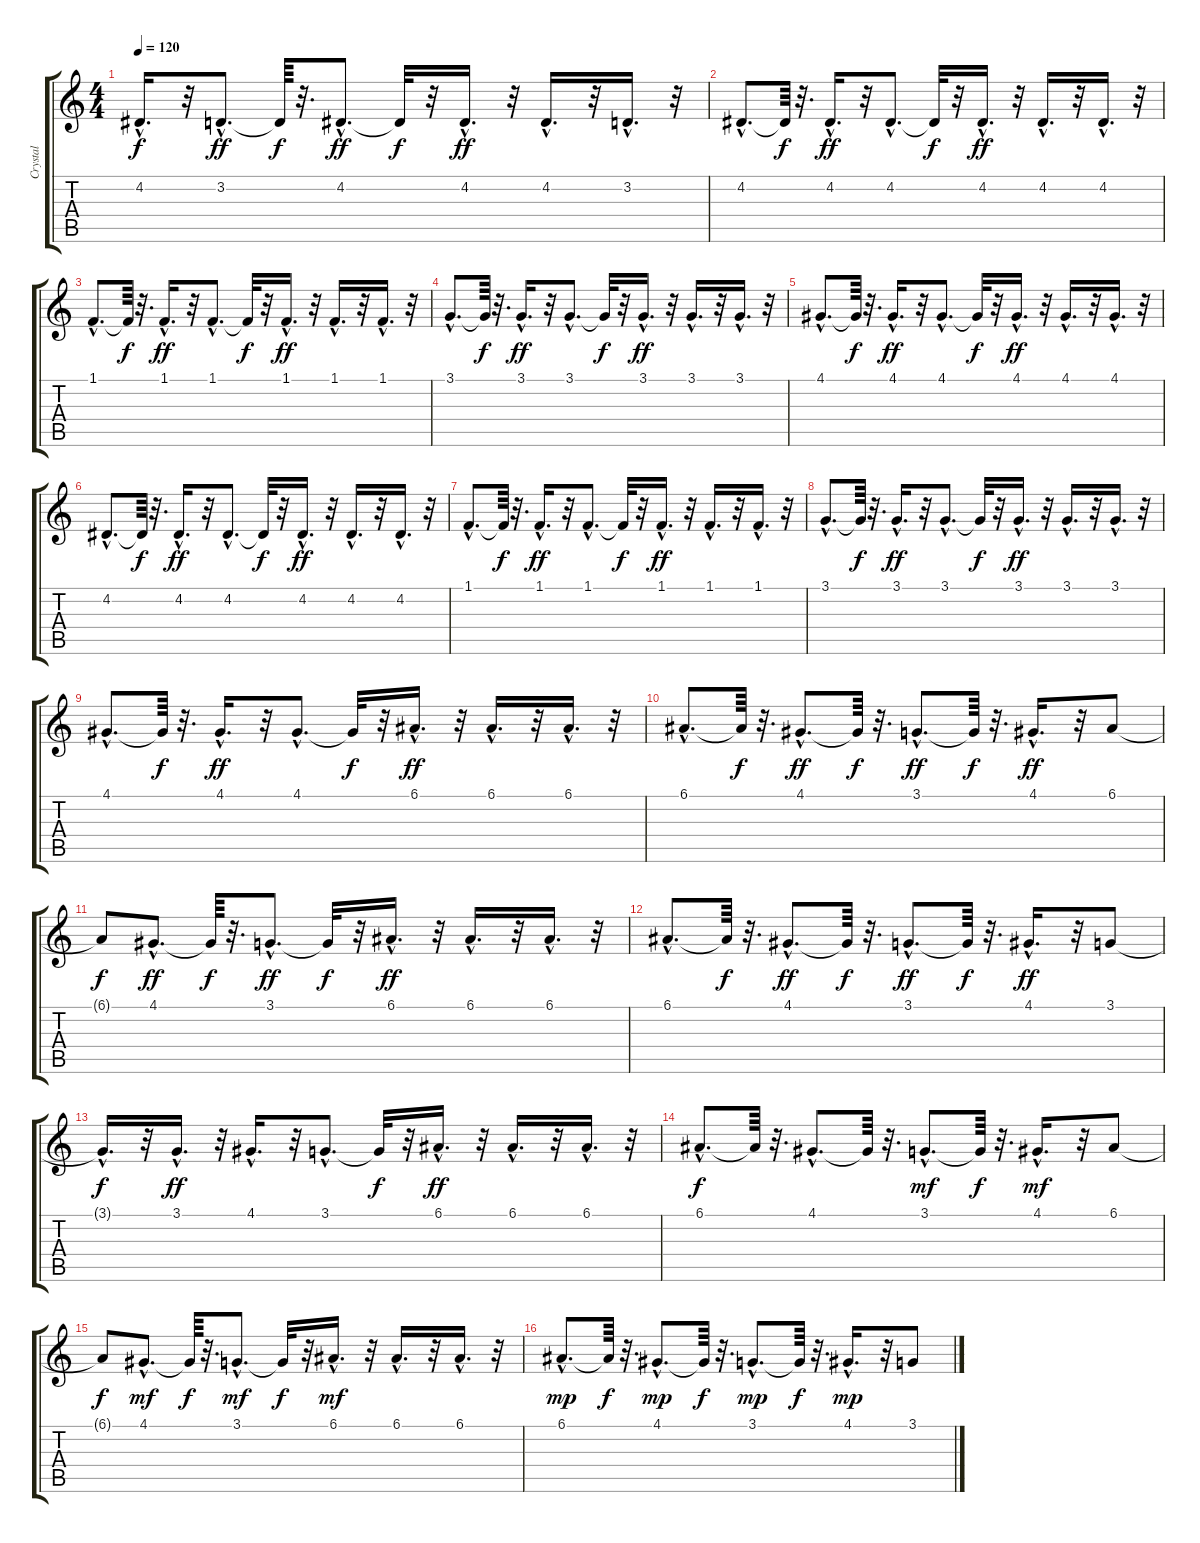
\track ("Crystal" "Crystal") {instrument fx3crystal}
\staff {score tabs}
\tuning (E4 B3 G3 D3 A2 E2) {hide}
\ts (4 4)
\tempo 120
\clef g2
\ks c
4.2{hac t}.16{d dy f} r.32 3.2{hac}.8{d dy ff} 3.2{t}.64{dy f} r.32{d} 4.2{hac}.8{d dy ff} 4.2{t}.32{dy f} r.32 4.2{hac}.16{d dy ff} r.32 4.2{hac}.16{d} r.32 3.2{hac}.16{d} r.32 |
4.2{hac}.8{d} 4.2{t}.64{dy f} r.32{d} 4.2{hac}.16{d dy ff} r.32 4.2{hac}.8{d} 4.2{t}.32{dy f} r.32 4.2{hac}.16{d dy ff} r.32 4.2{hac}.16{d} r.32 4.2{hac}.16{d} r.32 |
1.1{hac}.8{d} 1.1{t}.64{dy f} r.32{d} 1.1{hac}.16{d dy ff} r.32 1.1{hac}.8{d} 1.1{t}.32{dy f} r.32 1.1{hac}.16{d dy ff} r.32 1.1{hac}.16{d} r.32 1.1{hac}.16{d} r.32 |
3.1{hac}.8{d} 3.1{t}.64{dy f} r.32{d} 3.1{hac}.16{d dy ff} r.32 3.1{hac}.8{d} 3.1{t}.32{dy f} r.32 3.1{hac}.16{d dy ff} r.32 3.1{hac}.16{d} r.32 3.1{hac}.16{d} r.32 |
4.1{hac}.8{d} 4.1{t}.64{dy f} r.32{d} 4.1{hac}.16{d dy ff} r.32 4.1{hac}.8{d} 4.1{t}.32{dy f} r.32 4.1{hac}.16{d dy ff} r.32 4.1{hac}.16{d} r.32 4.1{hac}.16{d} r.32 |
4.2{hac}.8{d} 4.2{t}.64{dy f} r.32{d} 4.2{hac}.16{d dy ff} r.32 4.2{hac}.8{d} 4.2{t}.32{dy f} r.32 4.2{hac}.16{d dy ff} r.32 4.2{hac}.16{d} r.32 4.2{hac}.16{d} r.32 |
1.1{hac}.8{d} 1.1{t}.64{dy f} r.32{d} 1.1{hac}.16{d dy ff} r.32 1.1{hac}.8{d} 1.1{t}.32{dy f} r.32 1.1{hac}.16{d dy ff} r.32 1.1{hac}.16{d} r.32 1.1{hac}.16{d} r.32 |
3.1{hac}.8{d} 3.1{t}.64{dy f} r.32{d} 3.1{hac}.16{d dy ff} r.32 3.1{hac}.8{d} 3.1{t}.32{dy f} r.32 3.1{hac}.16{d dy ff} r.32 3.1{hac}.16{d} r.32 3.1{hac}.16{d} r.32 |
4.1{hac}.8{d} 4.1{t}.64{dy f} r.32{d} 4.1{hac}.16{d dy ff} r.32 4.1{hac}.8{d} 4.1{t}.32{dy f} r.32 6.1{hac}.16{d dy ff} r.32 6.1{hac}.16{d} r.32 6.1{hac}.16{d} r.32 |
6.1{hac}.8{d} 6.1{t}.64{dy f} r.32{d} 4.1{hac}.8{d dy ff} 4.1{t}.64{dy f} r.32{d} 3.1{hac}.8{d dy ff} 3.1{t}.64{dy f} r.32{d} 4.1{hac}.16{d dy ff} r.32 6.1.8 |
6.1{t}.8{dy f} 4.1{hac}.8{d dy ff} 4.1{t}.64{dy f} r.32{d} 3.1{hac}.8{d dy ff} 3.1{t}.32{dy f} r.32 6.1{hac}.16{d dy ff} r.32 6.1{hac}.16{d} r.32 6.1{hac}.16{d} r.32 |
6.1{hac}.8{d} 6.1{t}.64{dy f} r.32{d} 4.1{hac}.8{d dy ff} 4.1{t}.64{dy f} r.32{d} 3.1{hac}.8{d dy ff} 3.1{t}.64{dy f} r.32{d} 4.1{hac}.16{d dy ff} r.32 3.1.8 |
3.1{hac t}.16{d dy f} r.32 3.1{hac}.16{d dy ff} r.32 4.1{hac}.16{d} r.32 3.1{hac}.8{d} 3.1{t}.32{dy f} r.32 6.1{hac}.16{d dy ff} r.32 6.1{hac}.16{d} r.32 6.1{hac}.16{d} r.32 |
6.1{hac}.8{d dy f} 6.1{t}.64 r.32{d} 4.1{hac}.8{d} 4.1{t}.64 r.32{d} 3.1{hac}.8{d dy mf} 3.1{t}.64{dy f} r.32{d} 4.1{hac}.16{d dy mf} r.32 6.1.8 |
6.1{t}.8{dy f} 4.1{hac}.8{d dy mf} 4.1{t}.64{dy f} r.32{d} 3.1{hac}.8{d dy mf} 3.1{t}.32{dy f} r.32 6.1{hac}.16{d dy mf} r.32 6.1{hac}.16{d} r.32 6.1{hac}.16{d} r.32 |
6.1{hac}.8{d dy mp} 6.1{t}.64{dy f} r.32{d} 4.1{hac}.8{d dy mp} 4.1{t}.64{dy f} r.32{d} 3.1{hac}.8{d dy mp} 3.1{t}.64{dy f} r.32{d} 4.1{hac}.16{d dy mp} r.32 3.1.8
